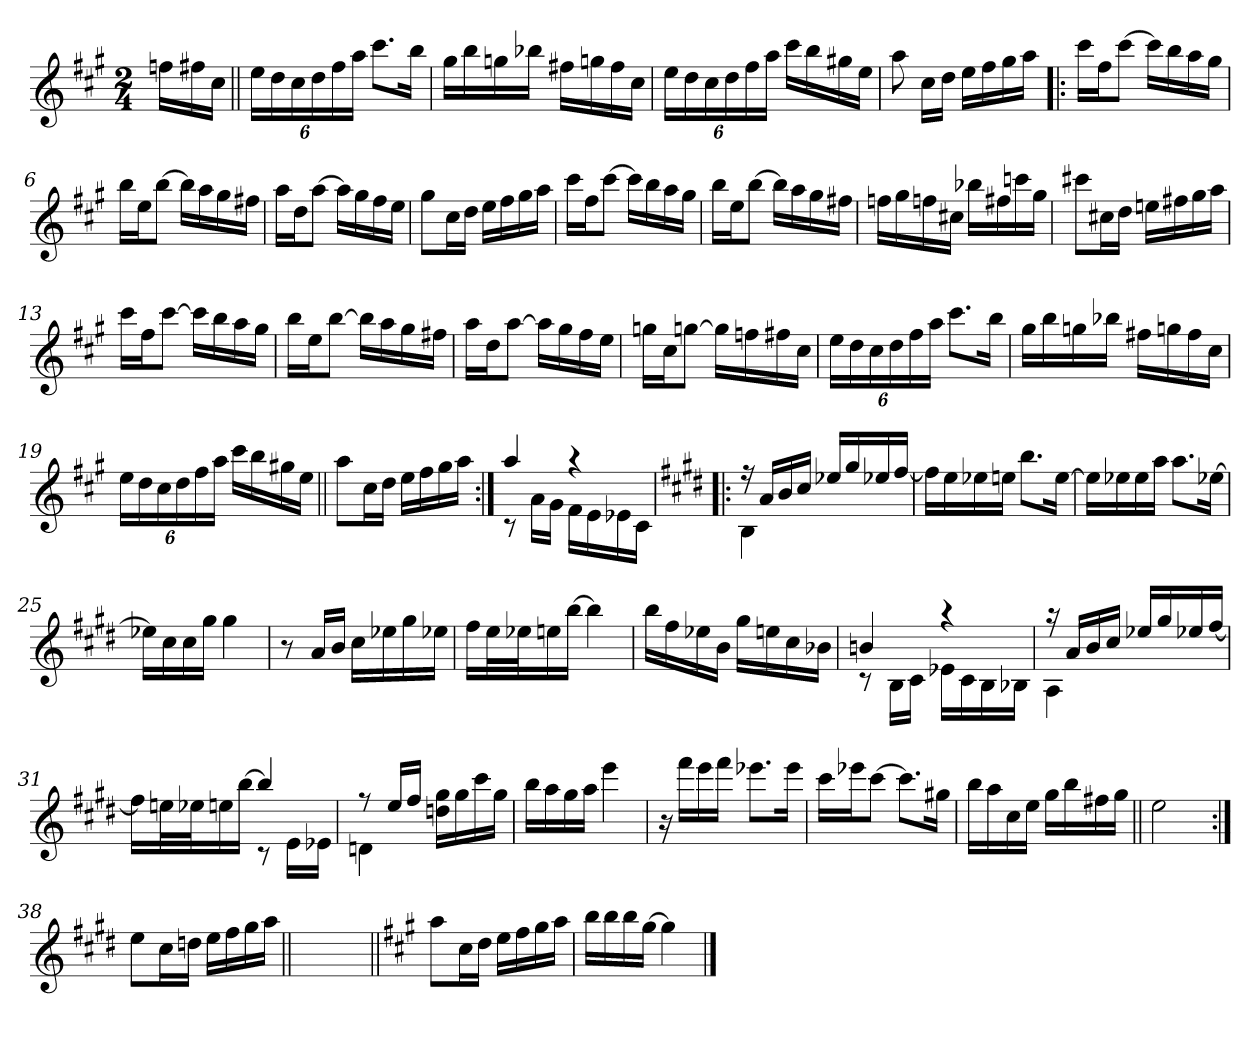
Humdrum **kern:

**kern
*part1
*staff1
*clefG2
*k[f#c#g#]
*A:
*M2/4
=
16ffn\LL
16ff#X\
16cc#\JJ
=1||
24ee\LL
24dd\
24cc#\
24dd\
24ff#\
24aa\JJ
8.ccc#\L
16bb\Jk
=2
16gg#\LL
16bb\
16ggn\
16bb-X\JJ
16ff#X\LL
16ggn\
16ff#\
16cc#\JJ
=3
24ee\LL
24dd\
24cc#\
24dd\
24ff#\
24aa\JJ
16ccc#\LL
16bb\
16gg#X\
16ee\JJ
=4
8aa\
16cc#\LL
16dd\JJ
16ee\LL
16ff#\
16gg#\
16aa\JJ
!!LO:LB:g=z
=5!|:
16ccc#\LL
16ff#\J
[8ccc#\J
16ccc#\LL]
16bb\
16aa\
16gg#\JJ
=6
16bb\LL
16ee\J
[8bb\J
16bb\LL]
16aa\
16gg#\
16ff#X\JJ
=7
16aa\LL
16dd\J
[8aa\J
16aa\LL]
16gg#\
16ff#\
16ee\JJ
=8
8gg#\L
16cc#\L
16dd\JJ
16ee\LL
16ff#\
16gg#\
16aa\JJ
=9
16ccc#\LL
16ff#\J
[8ccc#\J
16ccc#\LL]
16bb\
16aa\
16gg#\JJ
!!LO:LB:g=z
=10
16bb\LL
16ee\J
[8bb\J
16bb\LL]
16aa\
16gg#\
16ff#X\JJ
=11
16ffn\LL
16gg#\
16ffn\
16cc#X\JJ
16bb-X\LL
16ff#X\
16cccn\
16gg#\JJ
=12
8ccc#X\L
16cc#X\L
16dd\JJ
16een\LL
16ff#X\
16gg#\
16aa\JJ
=13
16ccc#\LL
16ff#\J
[8ccc#\J
16ccc#\LL]
16bb\
16aa\
16gg#\JJ
!!LO:LB:g=z
=14
16bb\LL
16ee\J
[8bb\J
16bb\LL]
16aa\
16gg#\
16ff#X\JJ
=15
16aa\LL
16dd\J
[8aa\J
16aa\LL]
16gg#\
16ff#\
16ee\JJ
=16
16ggn\LL
16cc#\J
[8ggn\J
16ggn\LL]
16ffn\
16ff#X\
16cc#\JJ
=17
24ee\LL
24dd\
24cc#\
24dd\
24ff#\
24aa\JJ
8.ccc#\L
16bb\Jk
!!LO:LB:g=z
=18
16gg#\LL
16bb\
16ggn\
16bb-X\JJ
16ff#X\LL
16ggn\
16ff#\
16cc#\JJ
=19
24ee\LL
24dd\
24cc#\
24dd\
24ff#\
24aa\JJ
16ccc#\LL
16bb\
16gg#X\
16ee\JJ
=20||
8aa\L
16cc#\L
16dd\JJ
16ee\LL
16ff#\
16gg#\
16aa\JJ
=21:|!
*^
4aa/	8rc
.	16a\LL
.	16g#\JJ
4raa	16f#\LL
.	16e\
.	16e-X\
.	16c#\JJ
!!LO:LB:g=z	!!
=22!|:	=22!|:
*k[f#c#g#d#]	*
*E:	*
16r	4B\
16a/LL	.
16b/	.
16cc#/JJ	.
16ee-X/LL	4ryy
16gg#/	.
16ee-X/	.
[>16ff#/JJ	.
*v	*v
=23
16ff#\LL]
16ee\
16ee-X\
16een\JJ
8.bb\L
[16ee\Jk
=24
16een\LL]
16ee-X\
16ee-\
16aa\JJ
8.aa\L
[16ee-X\Jk
=25
16ee-X\LL]
16cc#\
16cc#\
16gg#\JJ
4gg#\
=26
8r
16a/LL
16b/JJ
16cc#\LL
16ee-X\
16gg#\
16ee-X\JJ
!!LO:LB:g=z
=27
16ff#\LL
32ee\L
32ee-X\J
16een\
[16bb\JJ
4bb\]
=28
16bb\LL
16ff#\
16ee-X\
16b\JJ
16gg#\LL
16een\
16cc#\
16b-X\JJ
=29
*^
4bn/	8rc
.	16B\LL
.	16c#\JJ
4raa	16e-X\LL
.	16c#\
.	16B\
.	16B-X\JJ
=30	=30
16raa	4A\
16a/LL	.
16b/	.
16cc#/JJ	.
16ee-X/LL	4ryy
16gg#/	.
16ee-X/	.
[>16ff#/JJ	.
=31	=31
16ff#\LL]	4ryy
32een\L	.
32ee-X\J	.
16een\	.
[<16bb\JJ	.
4bb/]	8rc
.	16e\LL
.	16e-X\JJ
!!LO:LB:g=z	!!
=32	=32
8r	4dn\
16ee/LL	.
16ff#/JJ	.
16ddn\ 16gg#\LL	4ryy
16gg#\	.
16ccc#\	.
16gg#\JJ	.
*v	*v
=33
16bb\LL
16aa\
16gg#\
16aa\JJ
4eee\
=34
16r
16fff#\LL
16eee\
16fff#\JJ
8.eee-X\L
16eee-\Jk
=35
16ccc#\LL
16eee-X\J
[8ccc#\J
8.ccc#\L]
16gg#X\Jk
!!LO:LB:g=z
=36
16bb\LL
16aa\
16cc#\
16ee\JJ
16gg#\LL
16bb\
16ff#X\
16gg#\JJ
=37||
2ee\
=38:|!
8ee\L
16cc#\L
16ddn\JJ
16ee\LL
16ff#\
16gg#\
16aa\JJ
=38X381||
2ryy
=39||
*k[f#c#g#]
*A:
8aa\L
16cc#\L
16dd\JJ
16ee\LL
16ff#\
16gg#\
16aa\JJ
=40
16bb\LL
16bb\
16bb\
[16gg#\JJ
4gg#\]
==
*-
